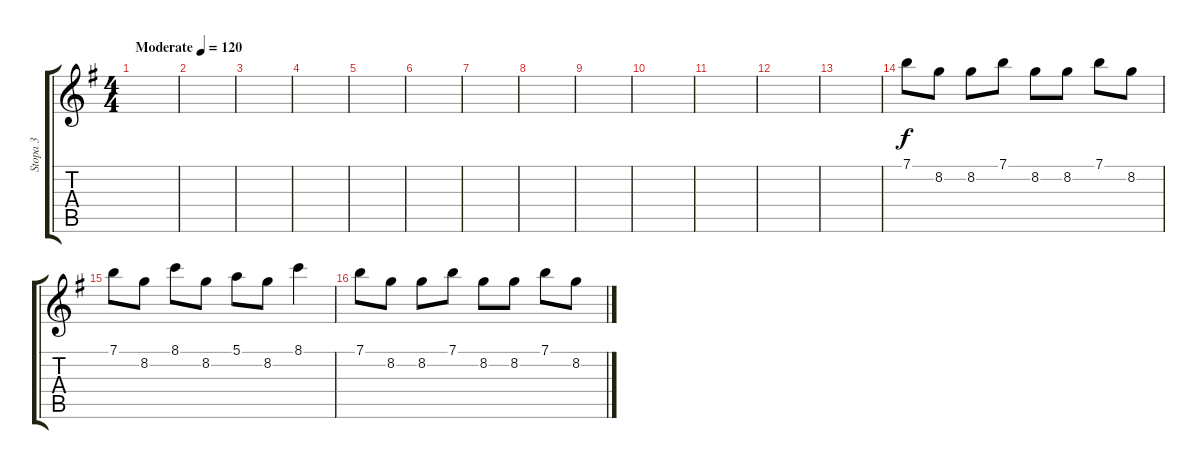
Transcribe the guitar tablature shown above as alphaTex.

\track ("Stopa 3" "Stopa 3") {instrument acousticguitarsteel}
\staff {score tabs}
\tuning (E4 B3 G3 D3 A2 E2) {hide}
\ts (4 4)
\tempo (120 "Moderate")
\clef g2
\ks g
|
|
|
|
|
|
|
|
|
|
|
|
|
7.1.8 8.2.8 8.2.8 7.1.8 8.2.8 8.2.8 7.1.8 8.2.8 |
7.1.8 8.2.8 8.1.8 8.2.8 5.1.8 8.2.8 8.1.4 |
7.1.8 8.2.8 8.2.8 7.1.8 8.2.8 8.2.8 7.1.8 8.2.8
